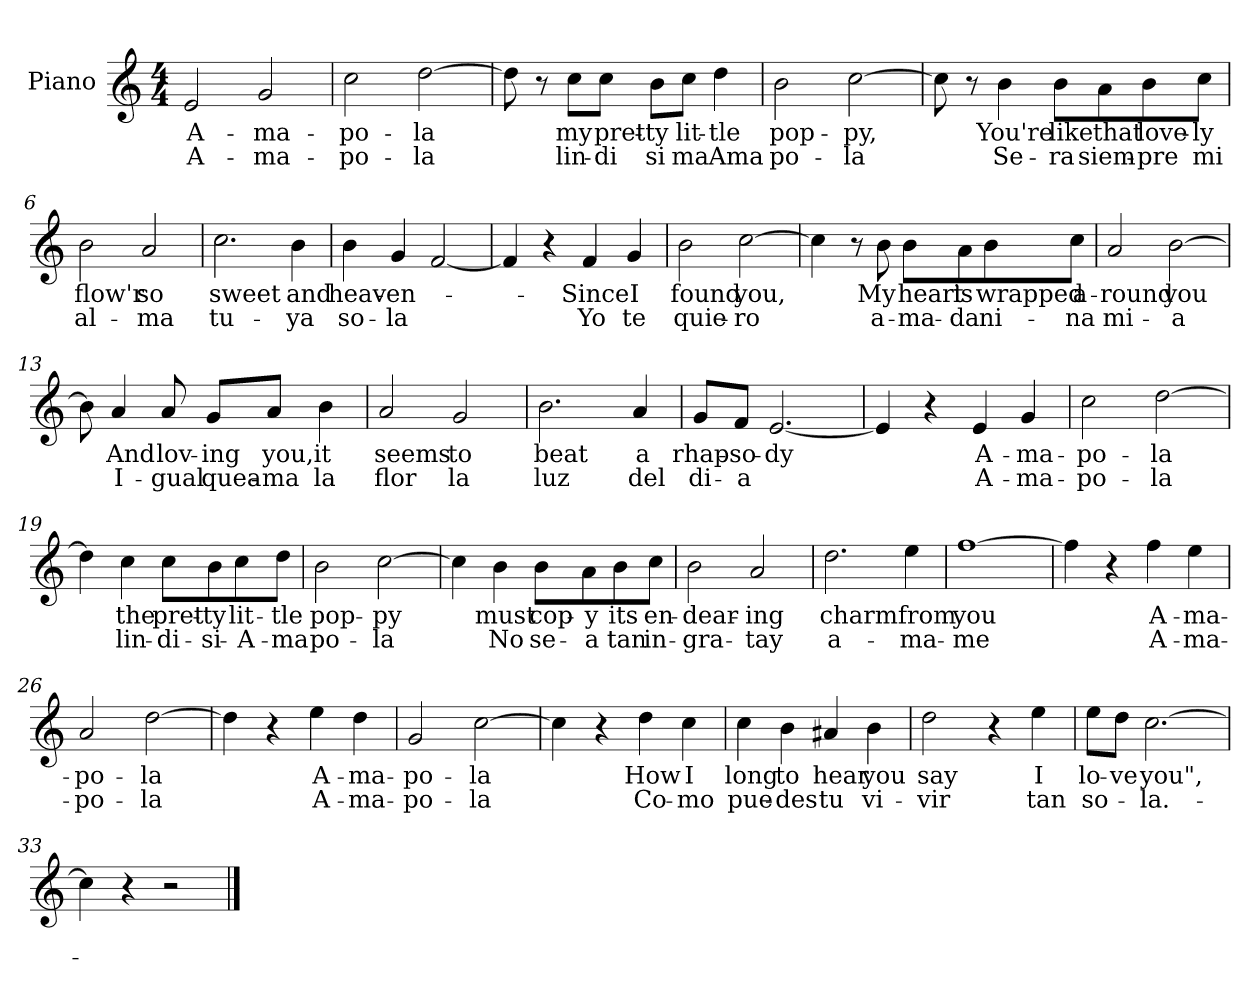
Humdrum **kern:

**kern	**text	**text
*part1	*part1	*part1
*staff1	*staff1	*staff1
*I"Piano	*	*
*I'Pno	*	*
*clefG2	*	*
*k[]	*	*
*C:	*	*
*M4/4	*	*
=1	=1	=1
2e/	A-	A-
2g/	-ma-	-ma-
=2	=2	=2
2cc\	-po-	-po-
[2dd\	-la	-la
=3	=3	=3
8dd\]	.	.
8r	.	.
8cc\L	my	lin-
8cc\J	pret-	di
8b\L	-ty	si
8cc\J	lit-	ma
4dd\	tle	Ama
=4	=4	=4
2b\	pop-	po-
[2cc\	py,	-la
=5	=5	=5
8cc\]	.	.
8r	.	.
4b\	You're	Se-
8b\L	like	-ra
8a\	that	siem-
8b\	love-	-pre
8cc\J	-ly	mi
!!LO:LB:g=z
=6	=6	=6
2b\	flow'r	al-
2a/	so	-ma
=7	=7	=7
2.cc\	sweet	tu-
4b\	and	-ya
=8	=8	=8
4b\	heav-	so-
4g/	-en-	-la
[2f/	.	.
=9	=9	=9
4f/]	.	.
4r	.	.
4f/	Since	Yo
4g/	I	te
=10	=10	=10
2b\	found	quie-
[2cc\	you,	-ro
!!LO:LB:g=z
=11	=11	=11
4cc\]	.	.
8r	.	.
8b\	My	a-
8b\L	heart	-ma-
8a\	is	-da
8b\	wrapped	ni-
8cc\J	a-	-na
=12	=12	=12
2a/	-round	mi-
[2b\	you	-a
=13	=13	=13
8b\]	.	.
4a/	And	I-
8a/	lov-	-gual
8g/L	-ing	quea-
8a/J	you,	-ma
4b\	it	la
=14	=14	=14
2a/	seems	flor
2g/	to	la
!!LO:LB:g=z
=15	=15	=15
2.b\	beat	luz
4a/	a	del
=16	=16	=16
8g/L	rhap-	di-
8f/J	-so-	-a
[2.e/	-dy	.
=17	=17	=17
4e/]	.	.
4r	.	.
4e/	A-	A-
4g/	-ma-	-ma-
=18	=18	=18
2cc\	-po-	-po-
[2dd\	-la	-la
=19	=19	=19
4dd\]	.	.
4cc\	the	lin-
8cc\L	pret-	-di-
8b\	-ty	-si-
8cc\	lit-	A-
8dd\J	-tle	-ma
=20	=20	=20
2b\	pop-	po-
[2cc\	-py	-la
!!LO:LB:g=z
=21	=21	=21
4cc\]	.	.
4b\	must	No
8b\L	cop-	se-
8a\	-y	-a
8b\	its	tan
8cc\J	en-	in-
=22	=22	=22
2b\	-dear-	-gra-
2a/	-ing	-tay
=23	=23	=23
2.dd\	charm	a-
4ee\	from	-ma-
=24	=24	=24
[1ff	you	-me
=25	=25	=25
4ff\]	.	.
4r	.	.
4ff\	A-	A-
4ee\	-ma-	-ma-
=26	=26	=26
2a/	-po-	-po-
[2dd\	-la	-la
=27	=27	=27
4dd\]	.	.
4r	.	.
4ee\	A-	A-
4dd\	-ma-	-ma-
!!LO:LB:g=z
=28	=28	=28
2g/	-po-	-po-
[2cc\	-la	-la
=29	=29	=29
4cc\]	.	.
4r	.	.
4dd\	How	Co-
4cc\	I	-mo
=30	=30	=30
4cc\	long	pue-
4b\	to	-des
4a#X/	hear	tu
4b\	you	vi-
=31	=31	=31
2dd\	say	-vir
4r	.	.
4ee\	I	tan
=32	=32	=32
8ee\L	lo-	so-
8dd\J	-ve	.
[2.cc\	you",	-la.-
=33	=33	=33
4cc\]	.	.
4r	.	.
2r	.	.
==	==	==
*-	*-	*-
